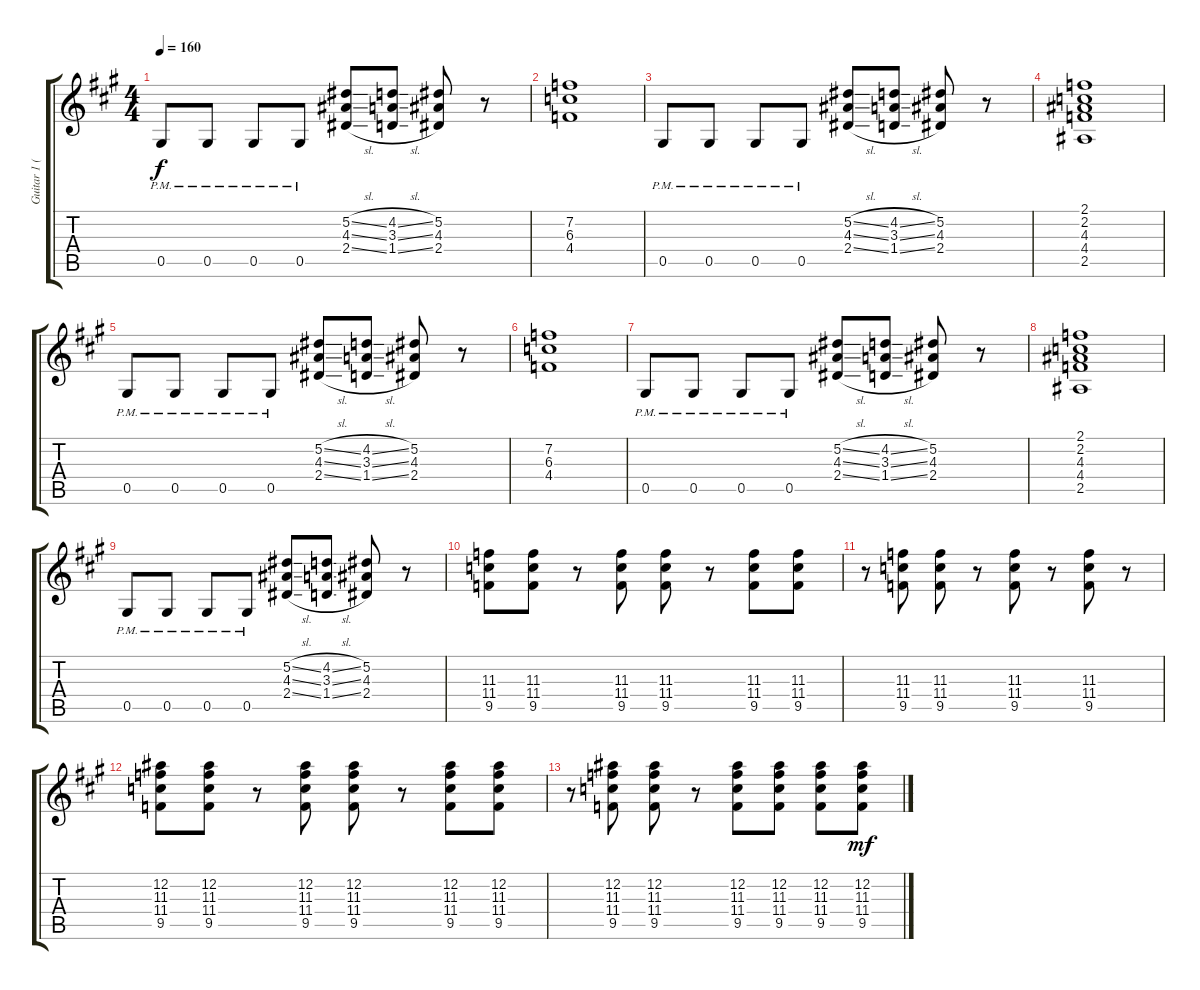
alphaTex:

\track ("Guitar 1 (Rhythm)" "Guitar 1 (") {instrument overdrivenguitar}
\staff {score tabs}
\tuning (Eb4 Bb3 Gb3 Db3 Ab2 Eb2) {hide}
\ts (4 4)
\tempo 160
\clef g2
\ks a
0.5{pm}.8{dy f} 0.5{pm}.8 0.5{pm}.8 0.5{pm}.8 (5.2{sl} 4.3{sl} 2.4{sl}).8 (4.2{sl} 3.3{sl} 1.4{sl}).8 (5.2 4.3 2.4).8 r.8 |
(7.2 6.3 4.4).1 |
0.5{pm}.8 0.5{pm}.8 0.5{pm}.8 0.5{pm}.8 (5.2{sl} 4.3{sl} 2.4{sl}).8 (4.2{sl} 3.3{sl} 1.4{sl}).8 (5.2 4.3 2.4).8 r.8 |
(2.1 2.2 4.3 4.4 2.5).1 |
0.5{pm}.8 0.5{pm}.8 0.5{pm}.8 0.5{pm}.8 (5.2{sl} 4.3{sl} 2.4{sl}).8 (4.2{sl} 3.3{sl} 1.4{sl}).8 (5.2 4.3 2.4).8 r.8 |
(7.2 6.3 4.4).1 |
0.5{pm}.8 0.5{pm}.8 0.5{pm}.8 0.5{pm}.8 (5.2{sl} 4.3{sl} 2.4{sl}).8 (4.2{sl} 3.3{sl} 1.4{sl}).8 (5.2 4.3 2.4).8 r.8 |
(2.1 2.2 4.3 4.4 2.5).1 |
0.5{pm}.8 0.5{pm}.8 0.5{pm}.8 0.5{pm}.8 (5.2{sl} 4.3{sl} 2.4{sl}).8 (4.2{sl} 3.3{sl} 1.4{sl}).8 (5.2 4.3 2.4).8 r.8 |
(11.3 11.4 9.5).8 (11.3 11.4 9.5).8 r.8 (11.3 11.4 9.5).8 (11.3 11.4 9.5).8 r.8 (11.3 11.4 9.5).8 (11.3 11.4 9.5).8 |
r.8 (11.3 11.4 9.5).8 (11.3 11.4 9.5).8 r.8 (11.3 11.4 9.5).8 r.8 (11.3 11.4 9.5).8 r.8 |
(12.2 11.3 11.4 9.5).8 (12.2 11.3 11.4 9.5).8 r.8 (12.2 11.3 11.4 9.5).8 (12.2 11.3 11.4 9.5).8 r.8 (12.2 11.3 11.4 9.5).8 (12.2 11.3 11.4 9.5).8 |
r.8 (12.2 11.3 11.4 9.5).8 (12.2 11.3 11.4 9.5).8 r.8 (12.2 11.3 11.4 9.5).8 (12.2 11.3 11.4 9.5).8 (12.2 11.3 11.4 9.5).8 (12.2 11.3 11.4 9.5).8{dy mf}
